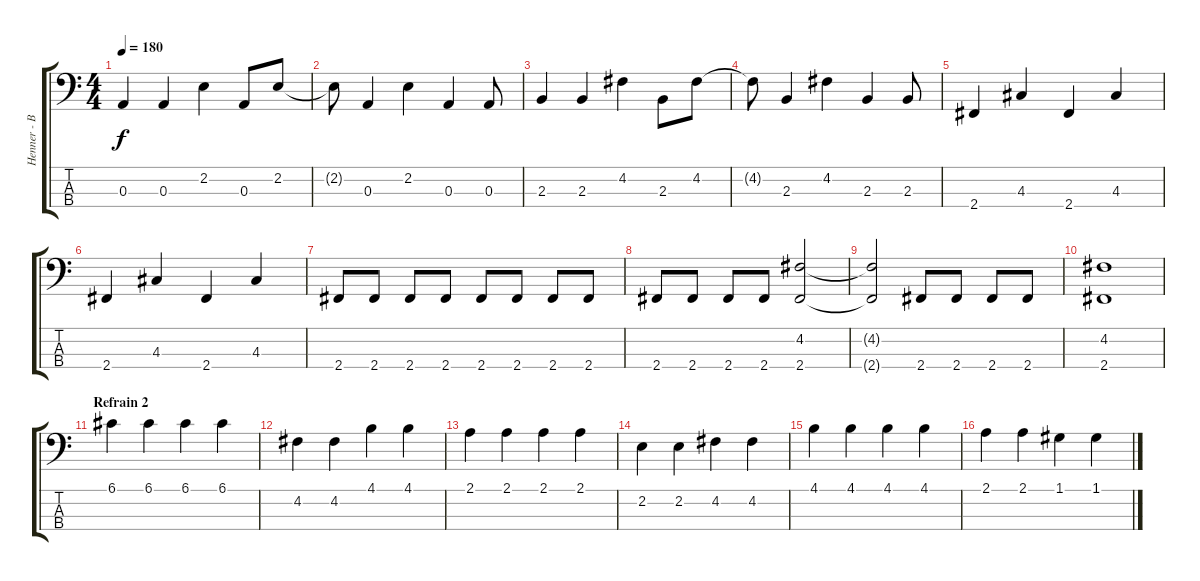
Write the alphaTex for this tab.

\track ("Henner - Bass" "Henner - B") {instrument electricbassfinger}
\staff {score tabs}
\tuning (G2 D2 A1 E1) {hide}
\ts (4 4)
\tempo 180
\clef f4
\ks c
0.3.4{dy f} 0.3.4 2.2.4 0.3.8 2.2.8 |
2.2{t}.8 0.3.4 2.2.4 0.3.4 0.3.8 |
2.3.4 2.3.4 4.2.4 2.3.8 4.2.8 |
4.2{t}.8 2.3.4 4.2.4 2.3.4 2.3.8 |
2.4.4 4.3.4 2.4.4 4.3.4 |
2.4.4 4.3.4 2.4.4 4.3.4 |
2.4.8 2.4.8 2.4.8 2.4.8 2.4.8 2.4.8 2.4.8 2.4.8 |
2.4.8 2.4.8 2.4.8 2.4.8 (4.2 2.4).2 |
(4.2{t} 2.4{t}).2 2.4.8 2.4.8 2.4.8 2.4.8 |
(4.2 2.4).1 |
\section ("" "Refrain 2")
6.1.4 6.1.4 6.1.4 6.1.4 |
4.2.4 4.2.4 4.1.4 4.1.4 |
2.1.4 2.1.4 2.1.4 2.1.4 |
2.2.4 2.2.4 4.2.4 4.2.4 |
4.1.4 4.1.4 4.1.4 4.1.4 |
2.1.4 2.1.4 1.1.4 1.1.4
